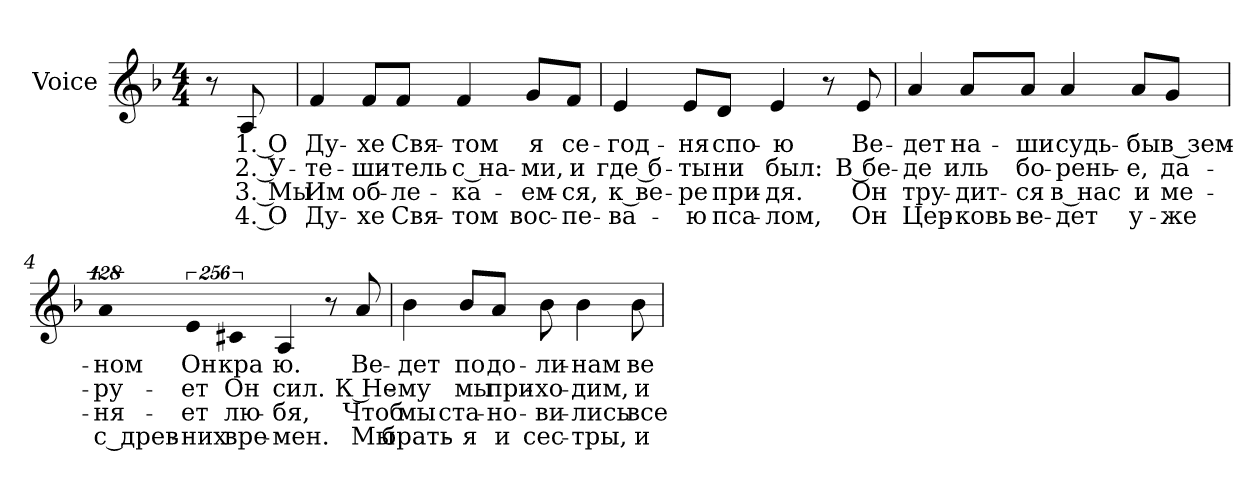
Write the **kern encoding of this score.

**kern	**text	**text	**text	**text
*part1	*part1	*part1	*part1	*part1
*staff1	*staff1	*staff1	*staff1	*staff1
*I"Voice	*	*	*	*
*I'Voice	*	*	*	*
!!LO:PB:g=z
*clefG2	*	*	*	*
*k[b-]	*	*	*	*
*d:	*	*	*	*
*M4/4	*	*	*	*
=	=	=	=	=
8r	.	.	.	.
!	!LO:LY:b:color=#000000	!LO:LY:b:color=#000000	!LO:LY:b:color=#000000	!LO:LY:b:color=#000000
8Ai/	1. О	2. У-	3. Мы	4. О
=1	=1	=1	=1	=1
!	!LO:LY:b:color=#000000	!LO:LY:b:color=#000000	!LO:LY:b:color=#000000	!LO:LY:b:color=#000000
4fi/	Ду-	-те-	Им	Ду-
!	!LO:LY:b:color=#000000	!LO:LY:b:color=#000000	!LO:LY:b:color=#000000	!LO:LY:b:color=#000000
8fi/L	-хе	-ши-	об-	-хе
!	!LO:LY:b:color=#000000	!LO:LY:b:color=#000000	!LO:LY:b:color=#000000	!LO:LY:b:color=#000000
8fi/J	Свя-	-тель	-ле-	Свя-
!	!LO:LY:b:color=#000000	!LO:LY:b:color=#000000	!LO:LY:b:color=#000000	!LO:LY:b:color=#000000
4fi/	-том	с на-	-ка-	-том
!	!LO:LY:b:color=#000000	!LO:LY:b:color=#000000	!LO:LY:b:color=#000000	!LO:LY:b:color=#000000
8gi/L	я	-ми,	-ем-	вос-
!	!LO:LY:b:color=#000000	!LO:LY:b:color=#000000	!LO:LY:b:color=#000000	!LO:LY:b:color=#000000
8fi/J	се-	и	-ся,	-пе-
=2	=2	=2	=2	=2
!	!LO:LY:b:color=#000000	!LO:LY:b:color=#000000	!LO:LY:b:color=#000000	!LO:LY:b:color=#000000
4ei/	-год-	где б-	к ве-	-ва-
!	!LO:LY:b:color=#000000	!LO:LY:b:color=#000000	!LO:LY:b:color=#000000	!LO:LY:b:color=#000000
8ei/L	-ня	-ты	-ре	-ю
!	!LO:LY:b:color=#000000	!LO:LY:b:color=#000000	!LO:LY:b:color=#000000	!LO:LY:b:color=#000000
8di/J	спо-	ни	при-	пса-
!	!LO:LY:b:color=#000000	!LO:LY:b:color=#000000	!LO:LY:b:color=#000000	!LO:LY:b:color=#000000
4ei/	-ю	был:	-дя.	-лом,
8r	.	.	.	.
!	!LO:LY:b:color=#000000	!LO:LY:b:color=#000000	!LO:LY:b:color=#000000	!LO:LY:b:color=#000000
8ei/	Ве-	В бе-	Он	Он
=3	=3	=3	=3	=3
!	!LO:LY:b:color=#000000	!LO:LY:b:color=#000000	!LO:LY:b:color=#000000	!LO:LY:b:color=#000000
4ai/	-дет	-де	тру-	Цер-
!	!LO:LY:b:color=#000000	!LO:LY:b:color=#000000	!LO:LY:b:color=#000000	!LO:LY:b:color=#000000
8ai/L	на-	иль	-дит-	-ковь
!	!LO:LY:b:color=#000000	!LO:LY:b:color=#000000	!LO:LY:b:color=#000000	!LO:LY:b:color=#000000
8ai/J	-ши	бо-	-ся	ве-
!	!LO:LY:b:color=#000000	!LO:LY:b:color=#000000	!LO:LY:b:color=#000000	!LO:LY:b:color=#000000
4ai/	судь-	-рень-	в нас	-дет
!	!LO:LY:b:color=#000000	!LO:LY:b:color=#000000	!LO:LY:b:color=#000000	!LO:LY:b:color=#000000
8ai/L	-бы	-е,	и	у-
!	!LO:LY:b:color=#000000	!LO:LY:b:color=#000000	!LO:LY:b:color=#000000	!LO:LY:b:color=#000000
8gi/J	в зем-	да-	ме-	-же
!!LO:LB:g=z
=4	=4	=4	=4	=4
!LO:N:vis=4	!	!	!	!
!	!LO:LY:b:color=#000000	!LO:LY:b:color=#000000	!LO:LY:b:color=#000000	!LO:LY:b:color=#000000
512%85ai/	-ном	-ру-	-ня-	с древ-
!LO:N:vis=4	!	!	!	!
!	!LO:LY:b:color=#000000	!LO:LY:b:color=#000000	!LO:LY:b:color=#000000	!LO:LY:b:color=#000000
1024%171ei/	Он	-ет	-ет	-них
!LO:N:vis=4	!	!	!	!
!	!LO:LY:b:color=#000000	!LO:LY:b:color=#000000	!LO:LY:b:color=#000000	!LO:LY:b:color=#000000
1024%171c#Xi/	кра	Он	лю-	вре-
!	!LO:LY:b:color=#000000	!LO:LY:b:color=#000000	!LO:LY:b:color=#000000	!LO:LY:b:color=#000000
4Ai/	ю.	сил.	-бя,	-мен.
8r	.	.	.	.
!	!LO:LY:b:color=#000000	!LO:LY:b:color=#000000	!LO:LY:b:color=#000000	!LO:LY:b:color=#000000
8ai/	Ве-	К Не-	Чтоб	Мы
=5	=5	=5	=5	=5
!	!LO:LY:b:color=#000000	!LO:LY:b:color=#000000	!LO:LY:b:color=#000000	!LO:LY:b:color=#000000
4b-i\	-дет	-му	мы	брать-
!	!LO:LY:b:color=#000000	!LO:LY:b:color=#000000	!LO:LY:b:color=#000000	!LO:LY:b:color=#000000
8b-i/L	по	мы	ста-	-я
!	!LO:LY:b:color=#000000	!LO:LY:b:color=#000000	!LO:LY:b:color=#000000	!LO:LY:b:color=#000000
8ai/J	до-	при-	-но-	и
!	!LO:LY:b:color=#000000	!LO:LY:b:color=#000000	!LO:LY:b:color=#000000	!LO:LY:b:color=#000000
8b-i\	-ли-	-хо-	-ви-	сес-
!	!LO:LY:b:color=#000000	!LO:LY:b:color=#000000	!LO:LY:b:color=#000000	!LO:LY:b:color=#000000
4b-i\	-нам	-дим,	-лись	-тры,
!	!LO:LY:b:color=#000000	!LO:LY:b:color=#000000	!LO:LY:b:color=#000000	!LO:LY:b:color=#000000
8b-i\	ве-	и	все	и
=	=	=	=	=
*-	*-	*-	*-	*-
